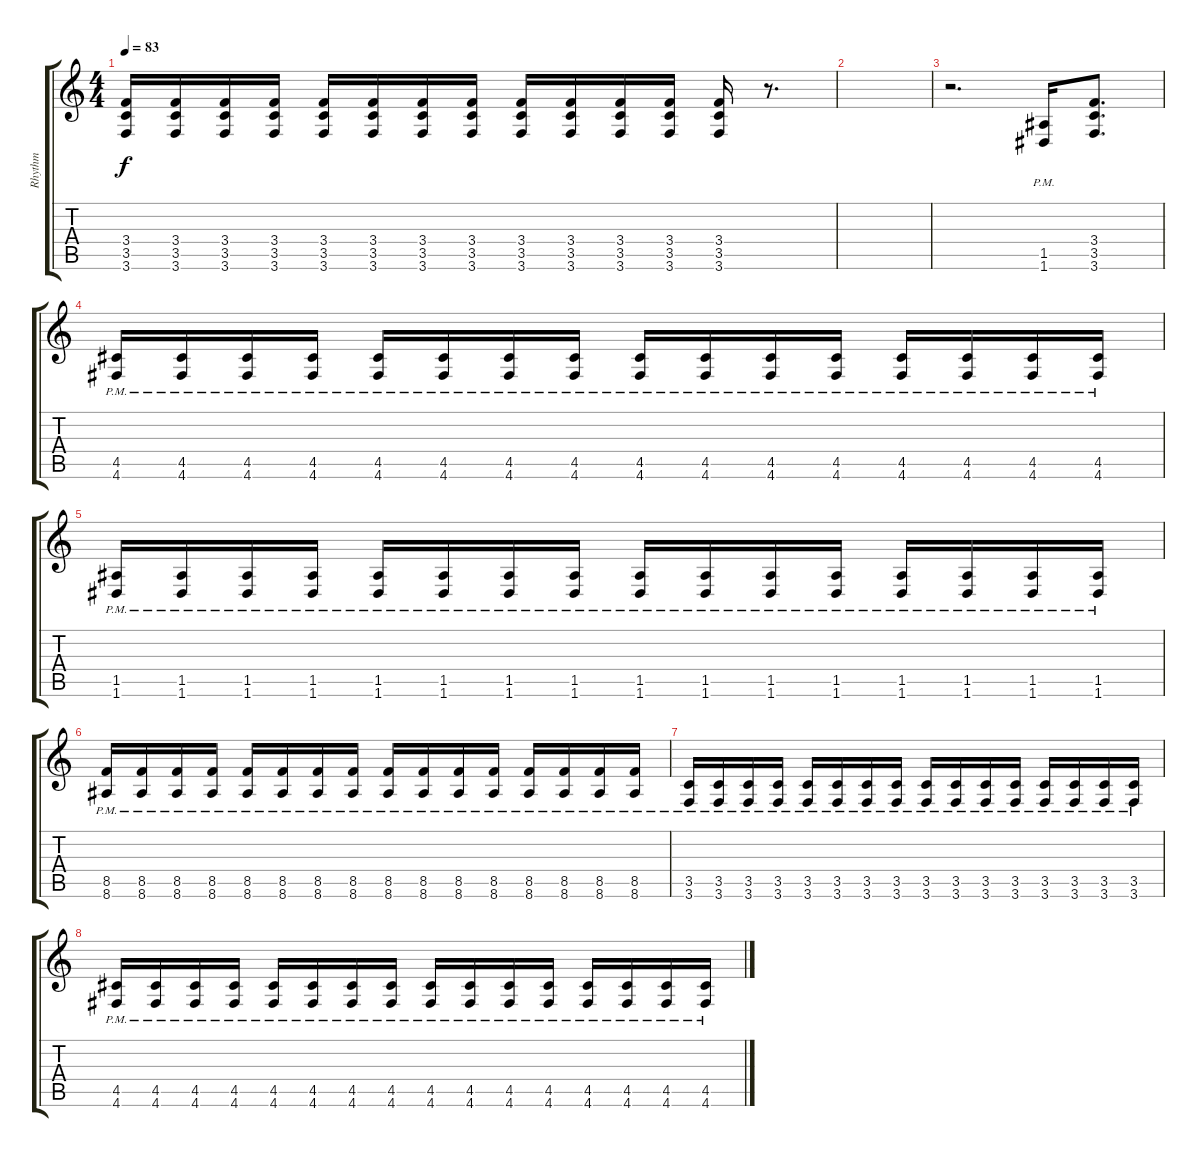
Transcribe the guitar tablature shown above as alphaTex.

\track ("Rhythm" "Rhythm") {instrument distortionguitar}
\staff {score tabs}
\tuning (E4 B3 G3 D3 A2 D2) {hide}
\ts (4 4)
\tempo 83
\clef g2
\ks c
(3.4 3.5 3.6).16{dy f} (3.4 3.5 3.6).16 (3.4 3.5 3.6).16 (3.4 3.5 3.6).16 (3.4 3.5 3.6).16 (3.4 3.5 3.6).16 (3.4 3.5 3.6).16 (3.4 3.5 3.6).16 (3.4 3.5 3.6).16 (3.4 3.5 3.6).16 (3.4 3.5 3.6).16 (3.4 3.5 3.6).16 (3.4 3.5 3.6).16 r.8{d} |
|
r.2{d} (1.5{pm} 1.6{pm}).16 (3.4 3.5 3.6).8{d} |
(4.5{pm} 4.6{pm}).16 (4.5{pm} 4.6{pm}).16 (4.5{pm} 4.6{pm}).16 (4.5{pm} 4.6{pm}).16 (4.5{pm} 4.6{pm}).16 (4.5{pm} 4.6{pm}).16 (4.5{pm} 4.6{pm}).16 (4.5{pm} 4.6{pm}).16 (4.5{pm} 4.6{pm}).16 (4.5{pm} 4.6{pm}).16 (4.5{pm} 4.6{pm}).16 (4.5{pm} 4.6{pm}).16 (4.5{pm} 4.6{pm}).16 (4.5{pm} 4.6{pm}).16 (4.5{pm} 4.6{pm}).16 (4.5{pm} 4.6{pm}).16 |
(1.5{pm} 1.6{pm}).16 (1.5{pm} 1.6{pm}).16 (1.5{pm} 1.6{pm}).16 (1.5{pm} 1.6{pm}).16 (1.5{pm} 1.6{pm}).16 (1.5{pm} 1.6{pm}).16 (1.5{pm} 1.6{pm}).16 (1.5{pm} 1.6{pm}).16 (1.5{pm} 1.6{pm}).16 (1.5{pm} 1.6{pm}).16 (1.5{pm} 1.6{pm}).16 (1.5{pm} 1.6{pm}).16 (1.5{pm} 1.6{pm}).16 (1.5{pm} 1.6{pm}).16 (1.5{pm} 1.6{pm}).16 (1.5{pm} 1.6{pm}).16 |
(8.5{pm} 8.6{pm}).16 (8.5{pm} 8.6{pm}).16 (8.5{pm} 8.6{pm}).16 (8.5{pm} 8.6{pm}).16 (8.5{pm} 8.6{pm}).16 (8.5{pm} 8.6{pm}).16 (8.5{pm} 8.6{pm}).16 (8.5{pm} 8.6{pm}).16 (8.5{pm} 8.6{pm}).16 (8.5{pm} 8.6{pm}).16 (8.5{pm} 8.6{pm}).16 (8.5{pm} 8.6{pm}).16 (8.5{pm} 8.6{pm}).16 (8.5{pm} 8.6{pm}).16 (8.5{pm} 8.6{pm}).16 (8.5{pm} 8.6{pm}).16 |
(3.5{pm} 3.6{pm}).16 (3.5{pm} 3.6{pm}).16 (3.5{pm} 3.6{pm}).16 (3.5{pm} 3.6{pm}).16 (3.5{pm} 3.6{pm}).16 (3.5{pm} 3.6{pm}).16 (3.5{pm} 3.6{pm}).16 (3.5{pm} 3.6{pm}).16 (3.5{pm} 3.6{pm}).16 (3.5{pm} 3.6{pm}).16 (3.5{pm} 3.6{pm}).16 (3.5{pm} 3.6{pm}).16 (3.5{pm} 3.6{pm}).16 (3.5{pm} 3.6{pm}).16 (3.5{pm} 3.6{pm}).16 (3.5{pm} 3.6{pm}).16 |
(4.5{pm} 4.6{pm}).16 (4.5{pm} 4.6{pm}).16 (4.5{pm} 4.6{pm}).16 (4.5{pm} 4.6{pm}).16 (4.5{pm} 4.6{pm}).16 (4.5{pm} 4.6{pm}).16 (4.5{pm} 4.6{pm}).16 (4.5{pm} 4.6{pm}).16 (4.5{pm} 4.6{pm}).16 (4.5{pm} 4.6{pm}).16 (4.5{pm} 4.6{pm}).16 (4.5{pm} 4.6{pm}).16 (4.5{pm} 4.6{pm}).16 (4.5{pm} 4.6{pm}).16 (4.5{pm} 4.6{pm}).16 (4.5{pm} 4.6{pm}).16
